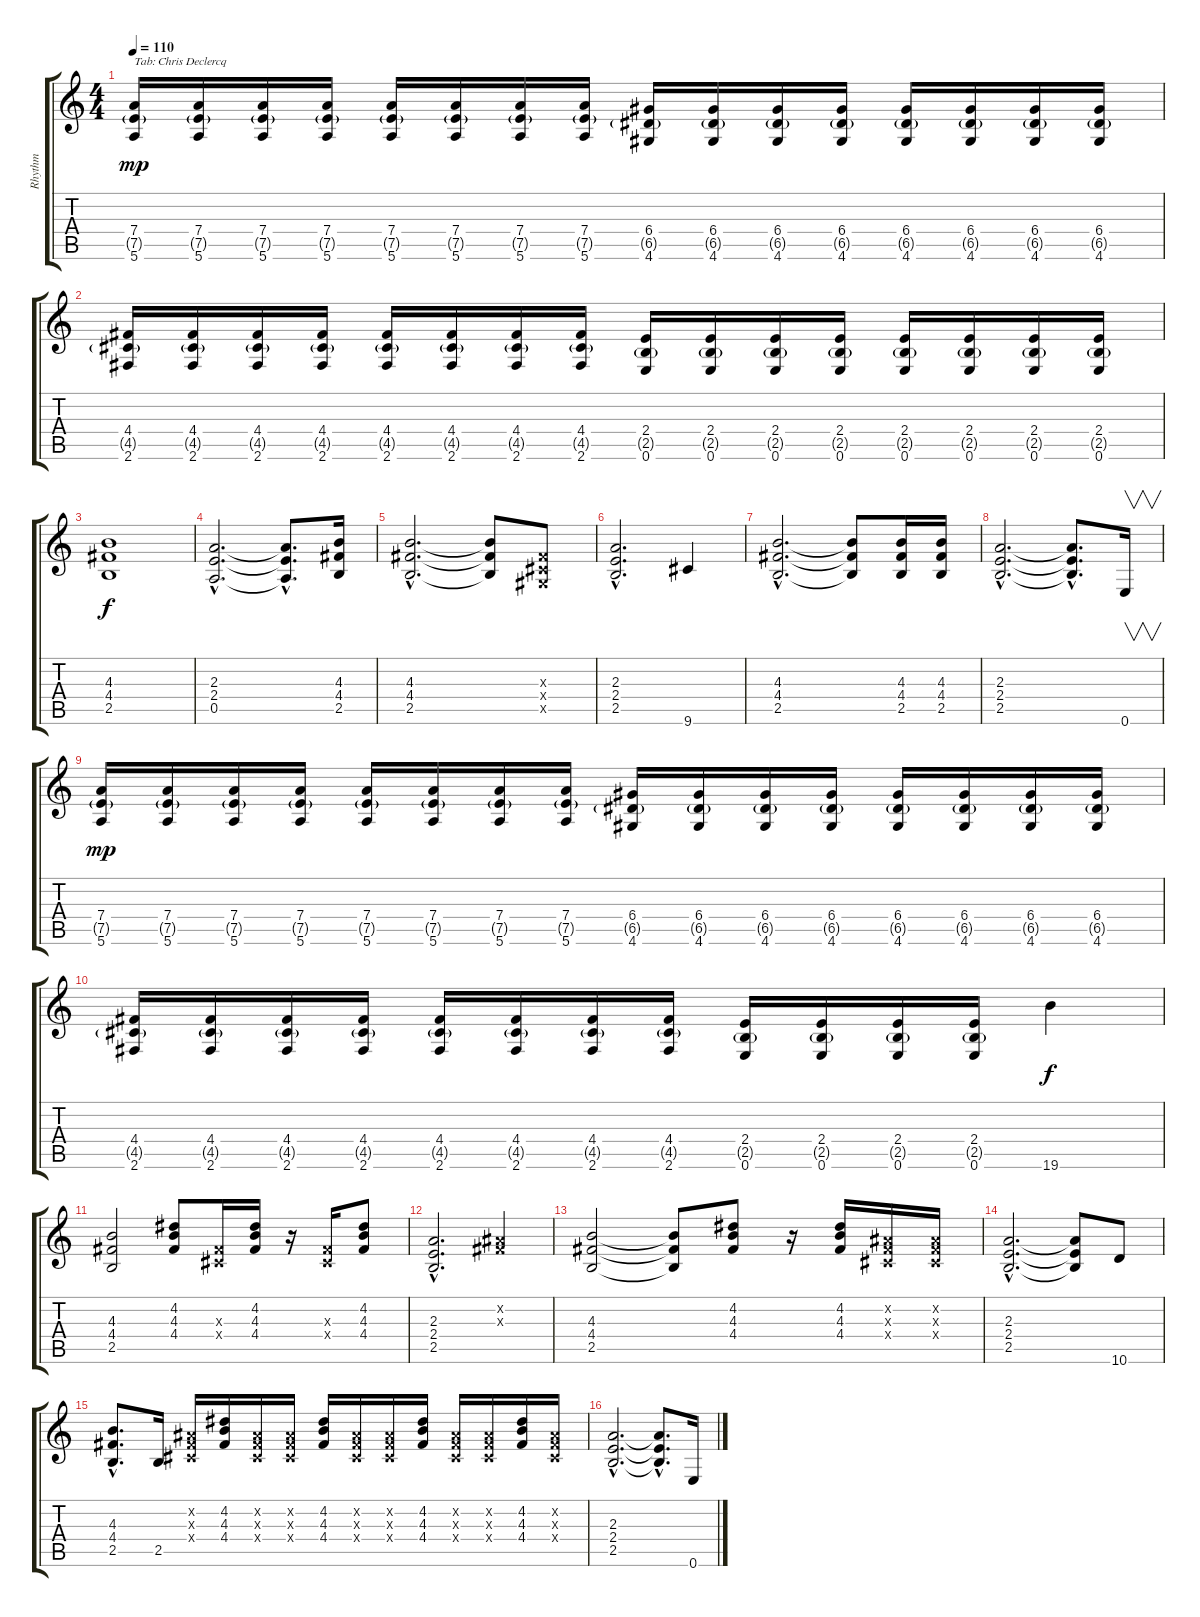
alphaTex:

\track ("Rhythm" "Rhythm") {instrument distortionguitar}
\staff {score tabs}
\tuning (E4 B3 G3 D3 A2 E2) {hide}
\ts (4 4)
\tempo 110
\clef g2
\ks c
(7.4 7.5{g} 5.6).16{txt "Tab: Chris Declercq" dy mp instrument distortionguitar} (7.4 7.5{g} 5.6).16 (7.4 7.5{g} 5.6).16 (7.4 7.5{g} 5.6).16 (7.4 7.5{g} 5.6).16 (7.4 7.5{g} 5.6).16 (7.4 7.5{g} 5.6).16 (7.4 7.5{g} 5.6).16 (6.4 6.5{g} 4.6).16 (6.4 6.5{g} 4.6).16 (6.4 6.5{g} 4.6).16 (6.4 6.5{g} 4.6).16 (6.4 6.5{g} 4.6).16 (6.4 6.5{g} 4.6).16 (6.4 6.5{g} 4.6).16 (6.4 6.5{g} 4.6).16 |
(4.4 4.5{g} 2.6).16 (4.4 4.5{g} 2.6).16 (4.4 4.5{g} 2.6).16 (4.4 4.5{g} 2.6).16 (4.4 4.5{g} 2.6).16 (4.4 4.5{g} 2.6).16 (4.4 4.5{g} 2.6).16 (4.4 4.5{g} 2.6).16 (2.4 2.5{g} 0.6).16 (2.4 2.5{g} 0.6).16 (2.4 2.5{g} 0.6).16 (2.4 2.5{g} 0.6).16 (2.4 2.5{g} 0.6).16 (2.4 2.5{g} 0.6).16 (2.4 2.5{g} 0.6).16 (2.4 2.5{g} 0.6).16 |
(4.3 4.4 2.5).1{dy f} |
(2.3{hac} 2.4{hac} 0.5{hac}).2{d} (2.3{hac t} 2.4{hac t} 0.5{hac t}).8{d} (4.3 4.4 2.5).16 |
(4.3{hac} 4.4{hac} 2.5{hac}).2{d} (4.3{t} 4.4{t} 2.5{t}).8 (-1.3{x} -1.4{x} -1.5{x}).8 |
(2.3{hac} 2.4{hac} 2.5{hac}).2{d} 9.6.4 |
(4.3{hac} 4.4{hac} 2.5{hac}).2{d} (4.3{t} 4.4{t} 2.5{t}).8 (4.3 4.4 2.5).16 (4.3 4.4 2.5).16 |
(2.3{hac} 2.4{hac} 2.5{hac}).2{d} (2.3{hac t} 2.4{hac t} 2.5{hac t}).8{d} 0.6.16{v} |
(7.4 7.5{g} 5.6).16{dy mp} (7.4 7.5{g} 5.6).16 (7.4 7.5{g} 5.6).16 (7.4 7.5{g} 5.6).16 (7.4 7.5{g} 5.6).16 (7.4 7.5{g} 5.6).16 (7.4 7.5{g} 5.6).16 (7.4 7.5{g} 5.6).16 (6.4 6.5{g} 4.6).16 (6.4 6.5{g} 4.6).16 (6.4 6.5{g} 4.6).16 (6.4 6.5{g} 4.6).16 (6.4 6.5{g} 4.6).16 (6.4 6.5{g} 4.6).16 (6.4 6.5{g} 4.6).16 (6.4 6.5{g} 4.6).16 |
(4.4 4.5{g} 2.6).16 (4.4 4.5{g} 2.6).16 (4.4 4.5{g} 2.6).16 (4.4 4.5{g} 2.6).16 (4.4 4.5{g} 2.6).16 (4.4 4.5{g} 2.6).16 (4.4 4.5{g} 2.6).16 (4.4 4.5{g} 2.6).16 (2.4 2.5{g} 0.6).16 (2.4 2.5{g} 0.6).16 (2.4 2.5{g} 0.6).16 (2.4 2.5{g} 0.6).16 19.6.4{dy f} |
(4.3 4.4 2.5).2 (4.2 4.3 4.4).8 (-1.3{x} -1.4{x}).16 (4.2 4.3 4.4).16 r.16 (-1.3{x} -1.4{x}).16 (4.2 4.3 4.4).8 |
(2.3{hac} 2.4{hac} 2.5{hac}).2{d} (-1.2{x} -1.3{x}).4 |
(4.3 4.4 2.5).2 (4.3{t} 4.4{t} 2.5{t}).8 (4.2 4.3 4.4).8 r.16 (4.2 4.3 4.4).16 (-1.2{x} -1.3{x} -1.4{x}).16 (-1.2{x} -1.3{x} -1.4{x}).16 |
(2.3{hac} 2.4{hac} 2.5{hac}).2{d} (2.3{t} 2.4{t} 2.5{t}).8 10.6.8 |
(4.3{hac} 4.4{hac} 2.5{hac}).8{d} 2.5.16 (-1.2{x} -1.3{x} -1.4{x}).16 (4.2 4.3 4.4).16 (-1.2{x} -1.3{x} -1.4{x}).16 (-1.2{x} -1.3{x} -1.4{x}).16 (4.2 4.3 4.4).16 (-1.2{x} -1.3{x} -1.4{x}).16 (-1.2{x} -1.3{x} -1.4{x}).16 (4.2 4.3 4.4).16 (-1.2{x} -1.3{x} -1.4{x}).16 (-1.2{x} -1.3{x} -1.4{x}).16 (4.2 4.3 4.4).16 (-1.2{x} -1.3{x} -1.4{x}).16 |
(2.3{hac} 2.4{hac} 2.5{hac}).2{d} (2.3{hac t} 2.4{hac t} 2.5{hac t}).8{d} 0.6.16
